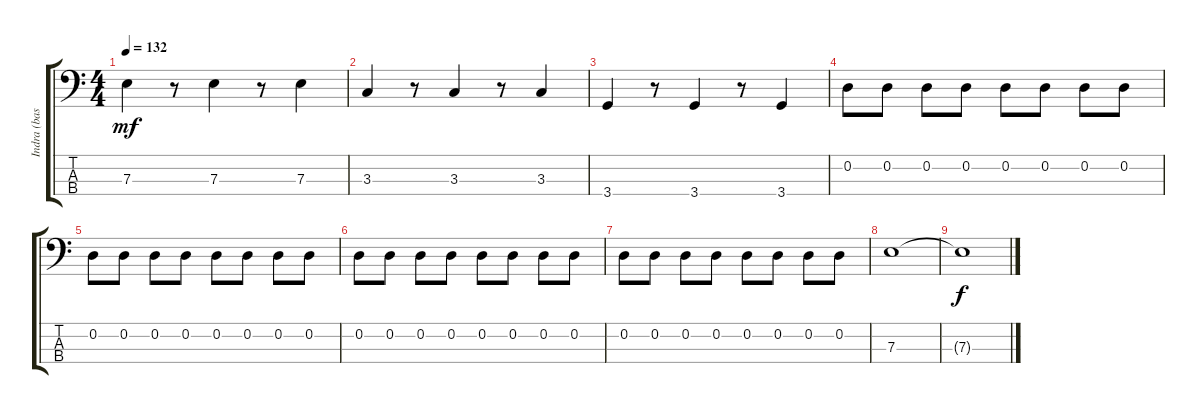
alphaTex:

\track ("Indra (bass)" "Indra (bas") {instrument electricbassfinger}
\staff {score tabs}
\tuning (G2 D2 A1 E1) {hide}
\ts (4 4)
\tempo 132
\clef f4
\ks c
7.3.4{dy mf} r.8 7.3.4 r.8 7.3.4 |
3.3.4 r.8 3.3.4 r.8 3.3.4 |
3.4.4 r.8 3.4.4 r.8 3.4.4 |
0.2.8 0.2.8 0.2.8 0.2.8 0.2.8 0.2.8 0.2.8 0.2.8 |
0.2.8 0.2.8 0.2.8 0.2.8 0.2.8 0.2.8 0.2.8 0.2.8 |
0.2.8 0.2.8 0.2.8 0.2.8 0.2.8 0.2.8 0.2.8 0.2.8 |
0.2.8 0.2.8 0.2.8 0.2.8 0.2.8 0.2.8 0.2.8 0.2.8 |
7.3.1 |
7.3{t}.1{dy f}
